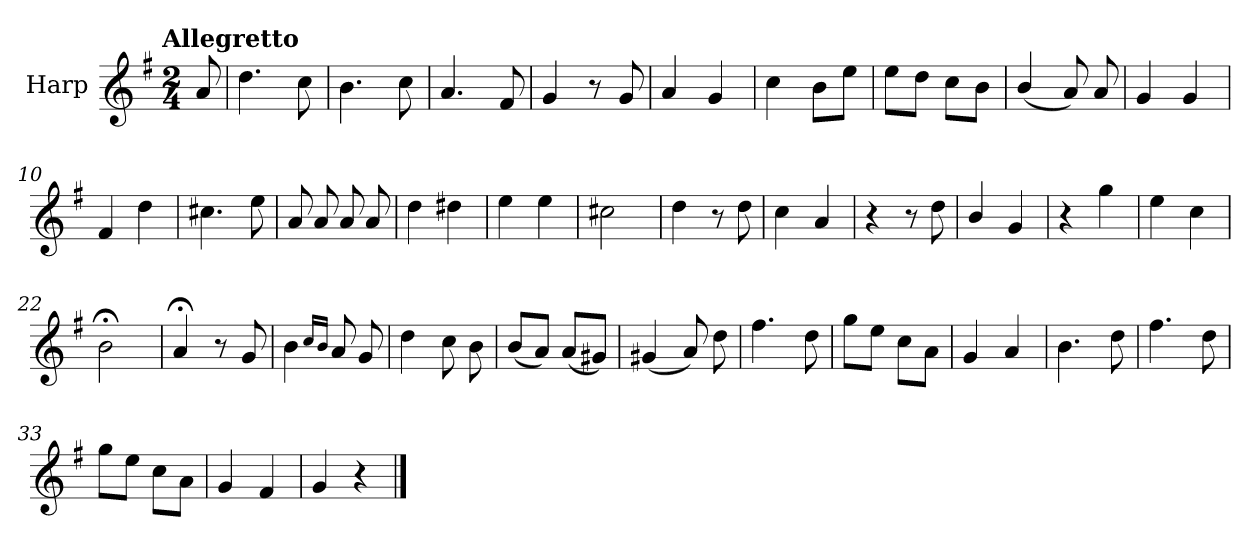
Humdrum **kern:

**kern
*part1
*staff1
*I"Harp
*I'Hrp.
*clefG2
*k[f#]
!!LO:TX:omd:t=Allegretto
*M2/4
*MM116
=
8a/
=1
4.dd\
8cc\
=2
4.b\
8cc\
=3
4.a/
8f#/
=4
4g/
8r
8g/
=5
4a/
4g/
=6
4cc\
8b\L
8ee\J
=7
8ee\L
8dd\J
8cc\L
8b\J
=8
(<4b/
8a/)
8a/
=9
4g/
4g/
=10
4f#/
4dd\
!!LO:LB:g=z
=11
4.cc#X\
8ee\
=12
8a/
8a/
8a/
8a/
=13
4dd\
4dd#X\
=14
4ee\
4ee\
=15
2cc#X\
=16
4dd\
8r
8dd\
=17
4cc\
4a/
=18
4r
8r
8dd\
=19
4b/
4g/
=20
4r
4gg\
=21
4ee\
4cc\
=22
2b;<\
!!LO:LB:g=z
=23
4a;/
8r
8g/
=24
4b\
16qqcc/LL
16qqb/JJ
8a/
8g/
=25
4dd\
8cc\
8b\
=26
(<8b/L
8a/J)
(<8a/L
8g#X/J)
=27
(<4g#X/
8a/)
8dd\
=28
4.ff#\
8dd\
=29
8gg\L
8ee\J
8cc\L
8a\J
=30
4g/
4a/
=31
4.b\
8dd\
=32
4.ff#\
8dd\
!!LO:LB:g=z
=33
8gg\L
8ee\J
8cc\L
8a\J
=34
4g/
4f#/
=35
4g/
4r
==
*-
